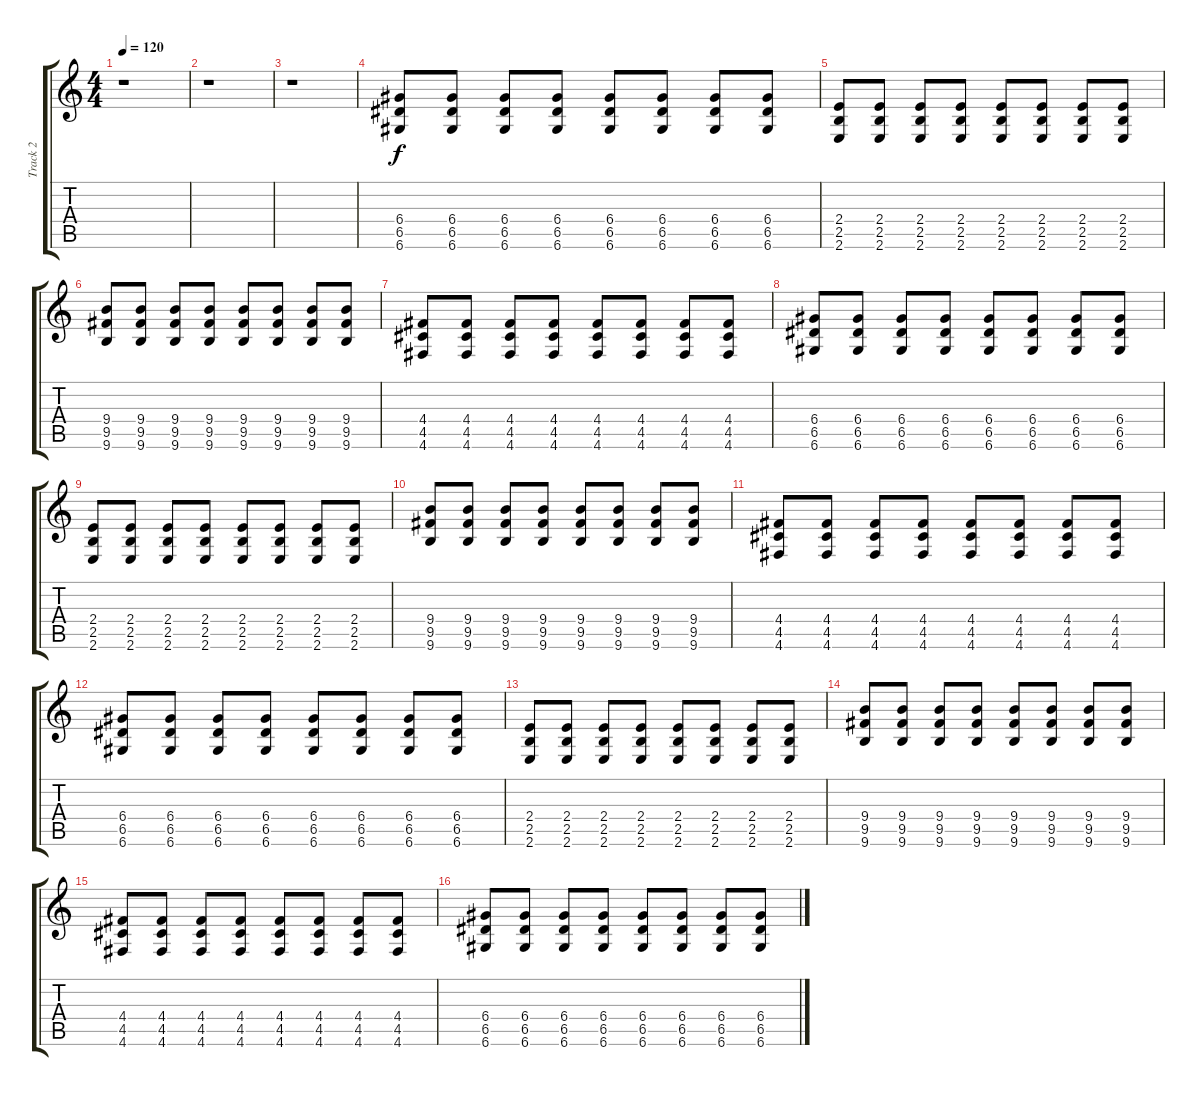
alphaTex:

\track ("Track 2" "Track 2") {instrument distortionguitar}
\staff {score tabs}
\tuning (E4 B3 G3 D3 A2 D2) {hide}
\ts (4 4)
\tempo 120
\clef g2
\ks c
r.1{dy f} |
r.1 |
r.1 |
(6.4 6.5 6.6).8 (6.4 6.5 6.6).8 (6.4 6.5 6.6).8 (6.4 6.5 6.6).8 (6.4 6.5 6.6).8 (6.4 6.5 6.6).8 (6.4 6.5 6.6).8 (6.4 6.5 6.6).8 |
(2.4 2.5 2.6).8 (2.4 2.5 2.6).8 (2.4 2.5 2.6).8 (2.4 2.5 2.6).8 (2.4 2.5 2.6).8 (2.4 2.5 2.6).8 (2.4 2.5 2.6).8 (2.4 2.5 2.6).8 |
(9.4 9.5 9.6).8 (9.4 9.5 9.6).8 (9.4 9.5 9.6).8 (9.4 9.5 9.6).8 (9.4 9.5 9.6).8 (9.4 9.5 9.6).8 (9.4 9.5 9.6).8 (9.4 9.5 9.6).8 |
(4.4 4.5 4.6).8 (4.4 4.5 4.6).8 (4.4 4.5 4.6).8 (4.4 4.5 4.6).8 (4.4 4.5 4.6).8 (4.4 4.5 4.6).8 (4.4 4.5 4.6).8 (4.4 4.5 4.6).8 |
(6.4 6.5 6.6).8 (6.4 6.5 6.6).8 (6.4 6.5 6.6).8 (6.4 6.5 6.6).8 (6.4 6.5 6.6).8 (6.4 6.5 6.6).8 (6.4 6.5 6.6).8 (6.4 6.5 6.6).8 |
(2.4 2.5 2.6).8 (2.4 2.5 2.6).8 (2.4 2.5 2.6).8 (2.4 2.5 2.6).8 (2.4 2.5 2.6).8 (2.4 2.5 2.6).8 (2.4 2.5 2.6).8 (2.4 2.5 2.6).8 |
(9.4 9.5 9.6).8 (9.4 9.5 9.6).8 (9.4 9.5 9.6).8 (9.4 9.5 9.6).8 (9.4 9.5 9.6).8 (9.4 9.5 9.6).8 (9.4 9.5 9.6).8 (9.4 9.5 9.6).8 |
(4.4 4.5 4.6).8 (4.4 4.5 4.6).8 (4.4 4.5 4.6).8 (4.4 4.5 4.6).8 (4.4 4.5 4.6).8 (4.4 4.5 4.6).8 (4.4 4.5 4.6).8 (4.4 4.5 4.6).8 |
(6.4 6.5 6.6).8 (6.4 6.5 6.6).8 (6.4 6.5 6.6).8 (6.4 6.5 6.6).8 (6.4 6.5 6.6).8 (6.4 6.5 6.6).8 (6.4 6.5 6.6).8 (6.4 6.5 6.6).8 |
(2.4 2.5 2.6).8 (2.4 2.5 2.6).8 (2.4 2.5 2.6).8 (2.4 2.5 2.6).8 (2.4 2.5 2.6).8 (2.4 2.5 2.6).8 (2.4 2.5 2.6).8 (2.4 2.5 2.6).8 |
(9.4 9.5 9.6).8 (9.4 9.5 9.6).8 (9.4 9.5 9.6).8 (9.4 9.5 9.6).8 (9.4 9.5 9.6).8 (9.4 9.5 9.6).8 (9.4 9.5 9.6).8 (9.4 9.5 9.6).8 |
(4.4 4.5 4.6).8 (4.4 4.5 4.6).8 (4.4 4.5 4.6).8 (4.4 4.5 4.6).8 (4.4 4.5 4.6).8 (4.4 4.5 4.6).8 (4.4 4.5 4.6).8 (4.4 4.5 4.6).8 |
(6.4 6.5 6.6).8 (6.4 6.5 6.6).8 (6.4 6.5 6.6).8 (6.4 6.5 6.6).8 (6.4 6.5 6.6).8 (6.4 6.5 6.6).8 (6.4 6.5 6.6).8 (6.4 6.5 6.6).8
